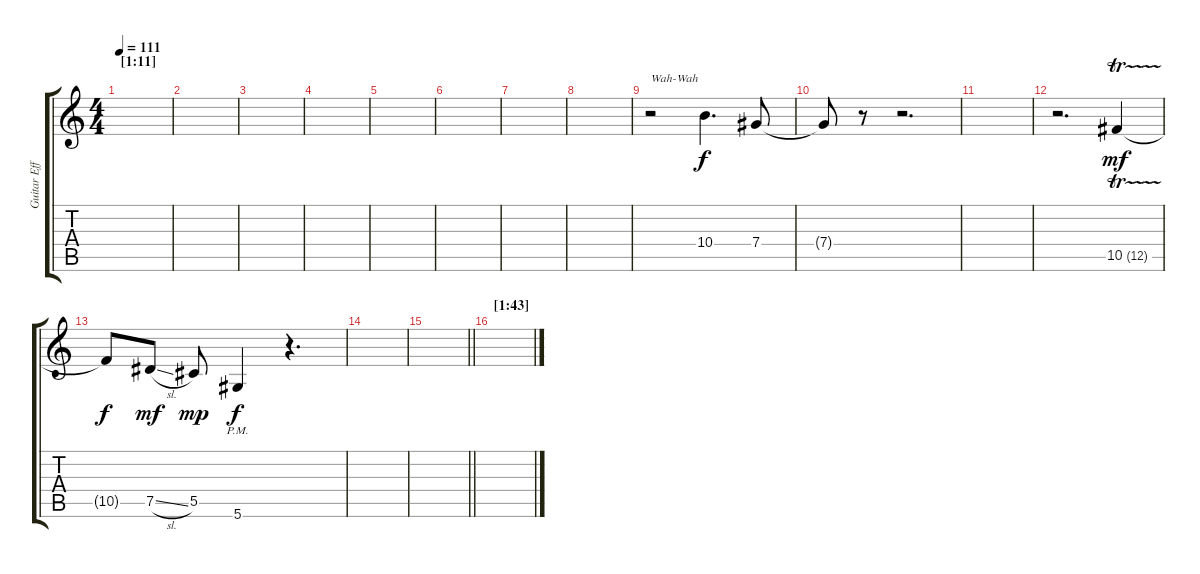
\track ("Guitar Effects" "Guitar Eff") {instrument overdrivenguitar}
\staff {score tabs}
\tuning (Eb4 Bb3 Gb3 Db3 Ab2 Eb2) {hide}
\ts (4 4)
\section ("" "[1:11]")
\tempo 111
\clef g2
\ks c
|
|
|
|
|
|
|
|
r.2{txt "Wah-Wah"} 10.4.4{d} 7.4.8{volume 6} |
7.4{t}.8{dy f} r.8 r.2{d} |
|
r.2{d volume 12} 10.5{tr (12 32)}.4{dy mf} |
10.5{t}.8{dy f} 7.5{sl}.8{dy mf} 5.5.8{dy mp} 5.6{pm}.4{dy f} r.4{d} |
|
\barLineRight lightlight
|
\section ("" "[1:43]")
